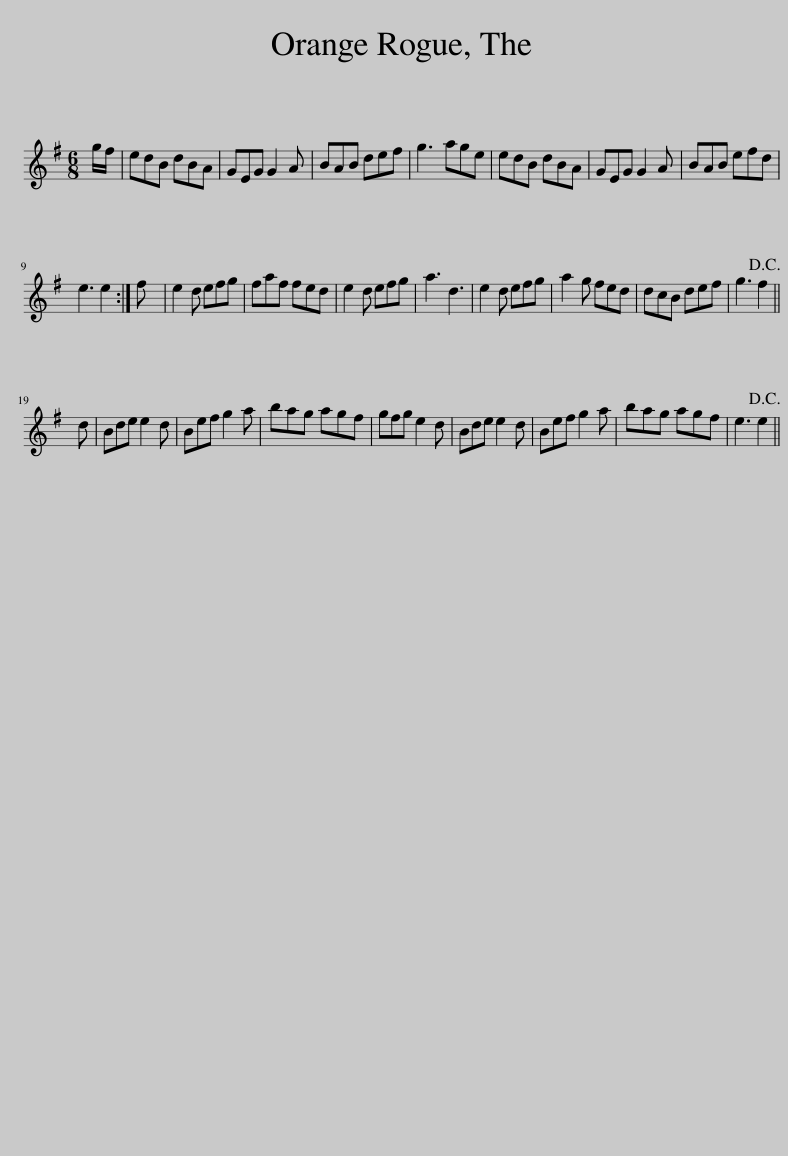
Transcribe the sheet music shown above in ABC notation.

X:1
L:1/8
M:6/8
I:linebreak $
K:G
V:1 treble
V:1
 g/f/ | edB dBA | GEG G2 A | BAB def | g3 age | %5
 edB dBA | GEG G2 A | BAB efd |$ e3 e2 :| f | %10
 e2 d efg | faf fed | e2 d efg | a3 d3 | e2 d efg | %15
 a2 g fed | dcB def | g3 f2!D.C.! ||$ d | Bde e2 d | %20
 Bef g2 a | bag agf | gfg e2 d | Bde e2 d | Bef g2 a | %25
 bag agf | e3 e2!D.C.! || %27
